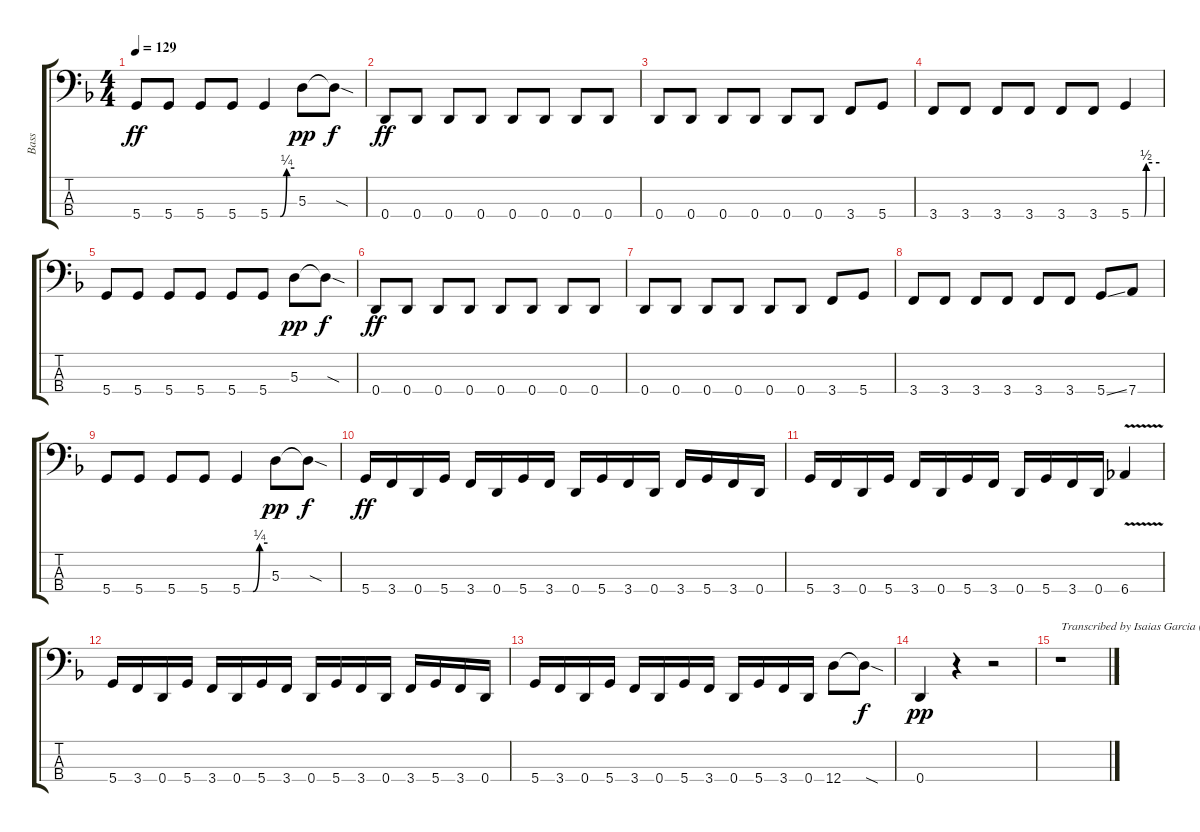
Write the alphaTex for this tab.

\track ("Bass" "Bass") {instrument electricbassfinger}
\staff {score tabs}
\tuning (G2 D2 A1 D1) {hide}
\ts (4 4)
\tempo 129
\clef f4
\ks dminor
5.4.8{dy ff} 5.4.8 5.4.8 5.4.8 5.4{be (custom 0 0 25 0 41 1 60 1)}.4 5.3.8{dy pp} 5.3{sod t}.8{dy f} |
0.4.8{dy ff} 0.4.8 0.4.8 0.4.8 0.4.8 0.4.8 0.4.8 0.4.8 |
0.4.8 0.4.8 0.4.8 0.4.8 0.4.8 0.4.8 3.4.8 5.4.8 |
3.4.8 3.4.8 3.4.8 3.4.8 3.4.8 3.4.8 5.4{be (custom 0 0 28 0 32 2 60 2)}.4 |
5.4.8 5.4.8 5.4.8 5.4.8 5.4.8 5.4.8 5.3.8{dy pp} 5.3{sod t}.8{dy f} |
0.4.8{dy ff} 0.4.8 0.4.8 0.4.8 0.4.8 0.4.8 0.4.8 0.4.8 |
0.4.8 0.4.8 0.4.8 0.4.8 0.4.8 0.4.8 3.4.8 5.4.8 |
3.4.8 3.4.8 3.4.8 3.4.8 3.4.8 3.4.8 5.4{ss}.8 7.4.8 |
5.4.8 5.4.8 5.4.8 5.4.8 5.4{be (custom 0 0 25 0 41 1 60 1)}.4 5.3.8{dy pp} 5.3{sod t}.8{dy f} |
5.4.16{dy ff} 3.4.16 0.4.16 5.4.16 3.4.16 0.4.16 5.4.16 3.4.16 0.4.16 5.4.16 3.4.16 0.4.16 3.4.16 5.4.16 3.4.16 0.4.16 |
5.4.16 3.4.16 0.4.16 5.4.16 3.4.16 0.4.16 5.4.16 3.4.16 0.4.16 5.4.16 3.4.16 0.4.16 6.4{v}.4 |
5.4.16 3.4.16 0.4.16 5.4.16 3.4.16 0.4.16 5.4.16 3.4.16 0.4.16 5.4.16 3.4.16 0.4.16 3.4.16 5.4.16 3.4.16 0.4.16 |
5.4.16 3.4.16 0.4.16 5.4.16 3.4.16 0.4.16 5.4.16 3.4.16 0.4.16 5.4.16 3.4.16 0.4.16 12.4.8 12.4{sod t}.8{dy f} |
0.4.4{dy pp} r.4 r.2 |
r.1{txt "Transcribed by Isaias Garcia (TexasFury)"}
